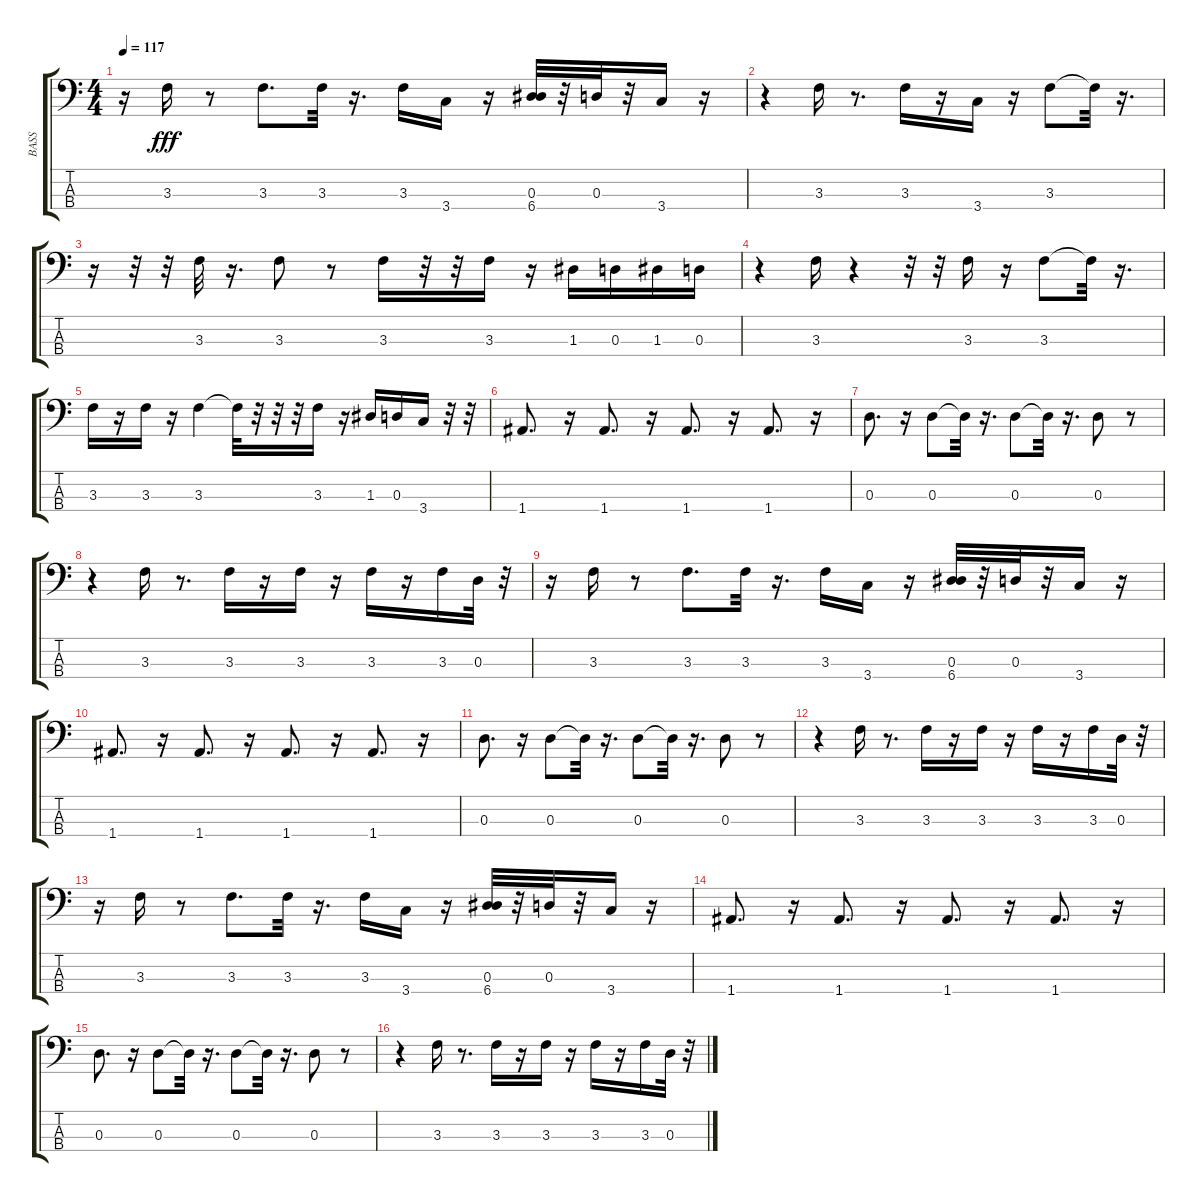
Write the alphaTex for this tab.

\track ("BASS" "BASS") {instrument electricbassfinger}
\staff {score tabs}
\tuning (E4 G2 D2 A1) {hide}
\ts (4 4)
\tempo 117
\clef f4
\ks c
r.16{dy fff} 3.3.16 r.8 3.3.8{d} 3.3.32 r.16{d} 3.3.16 3.4.16 r.16 (0.3 6.4).32 r.32 0.3.32 r.32 3.4.16 r.16 |
r.4 3.3.16 r.8{d} 3.3.16 r.16 3.4.16 r.16 3.3.8 3.3{t}.32 r.16{d} |
r.16 r.32 r.32 3.3.32 r.16{d} 3.3.8 r.8 3.3.16 r.32 r.32 3.3.16 r.16 1.3.16 0.3.16 1.3.16 0.3.16 |
r.4 3.3.16 r.4 r.32 r.32 3.3.16 r.16 3.3.8 3.3{t}.32 r.16{d} |
3.3.16 r.16 3.3.16 r.16 3.3.4 3.3{t}.32 r.32 r.32 r.32 3.3.16 r.16 1.3.16 0.3.16 3.4.16 r.32 r.32 |
1.4.8{d} r.16 1.4.8{d} r.16 1.4.8{d} r.16 1.4.8{d} r.16 |
0.3.8{d} r.16 0.3.8 0.3{t}.32 r.16{d} 0.3.8 0.3{t}.32 r.16{d} 0.3.8 r.8 |
r.4 3.3.16 r.8{d} 3.3.16 r.16 3.3.16 r.16 3.3.16 r.16 3.3.16 0.3.32 r.32 |
r.16 3.3.16 r.8 3.3.8{d} 3.3.32 r.16{d} 3.3.16 3.4.16 r.16 (0.3 6.4).32 r.32 0.3.32 r.32 3.4.16 r.16 |
1.4.8{d} r.16 1.4.8{d} r.16 1.4.8{d} r.16 1.4.8{d} r.16 |
0.3.8{d} r.16 0.3.8 0.3{t}.32 r.16{d} 0.3.8 0.3{t}.32 r.16{d} 0.3.8 r.8 |
r.4 3.3.16 r.8{d} 3.3.16 r.16 3.3.16 r.16 3.3.16 r.16 3.3.16 0.3.32 r.32 |
r.16 3.3.16 r.8 3.3.8{d} 3.3.32 r.16{d} 3.3.16 3.4.16 r.16 (0.3 6.4).32 r.32 0.3.32 r.32 3.4.16 r.16 |
1.4.8{d} r.16 1.4.8{d} r.16 1.4.8{d} r.16 1.4.8{d} r.16 |
0.3.8{d} r.16 0.3.8 0.3{t}.32 r.16{d} 0.3.8 0.3{t}.32 r.16{d} 0.3.8 r.8 |
r.4 3.3.16 r.8{d} 3.3.16 r.16 3.3.16 r.16 3.3.16 r.16 3.3.16 0.3.32 r.32
